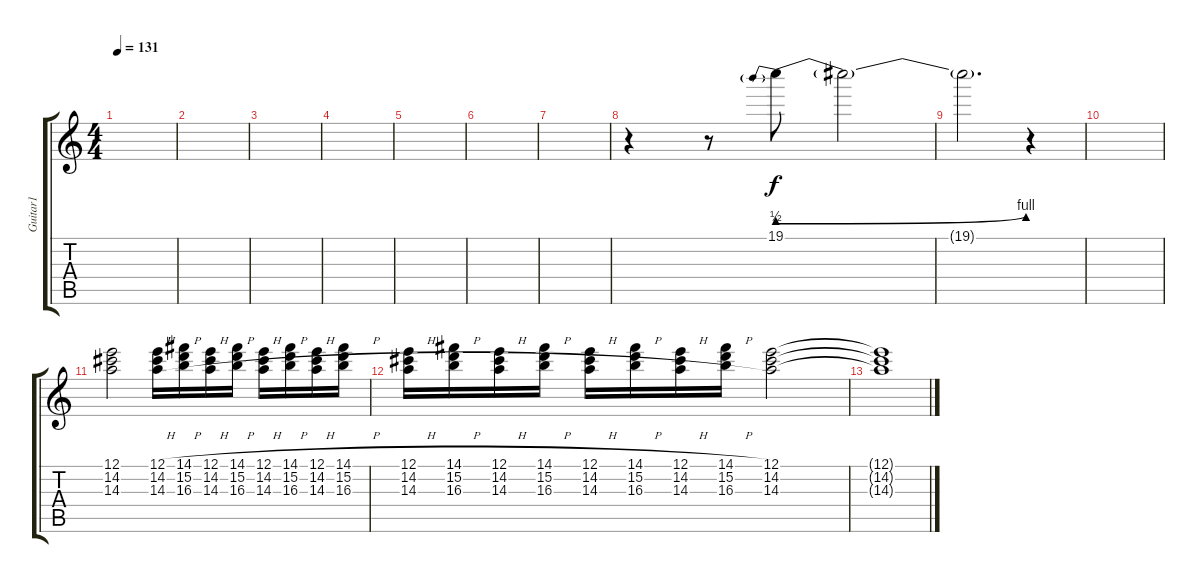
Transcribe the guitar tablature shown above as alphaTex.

\track ("Guitar1" "Guitar1") {instrument electricguitarjazz}
\staff {score tabs}
\tuning (E4 B3 G3 D3 A2 E2) {hide}
\ts (4 4)
\tempo 131
\clef g2
\ks c
|
|
|
|
|
|
|
r.4 r.8 19.1{be (prebendbend 0 2 60 4)}.8 19.1{t}.2 |
19.1{t}.2{d} r.4 |
|
(12.1 14.2 14.3).2{volume 8} (12.1{h} 14.2{h} 14.3{h}).16 (14.1{h} 15.2{h} 16.3{h}).16 (12.1{h} 14.2{h} 14.3{h}).16 (14.1{h} 15.2{h} 16.3{h}).16 (12.1{h} 14.2{h} 14.3{h}).16 (14.1{h} 15.2{h} 16.3{h}).16 (12.1{h} 14.2{h} 14.3{h}).16 (14.1{h} 15.2{h} 16.3{h}).16 |
(12.1{h} 14.2{h} 14.3{h}).16 (14.1{h} 15.2{h} 16.3{h}).16 (12.1{h} 14.2{h} 14.3{h}).16 (14.1{h} 15.2{h} 16.3{h}).16 (12.1{h} 14.2{h} 14.3{h}).16 (14.1{h} 15.2{h} 16.3{h}).16 (12.1{h} 14.2{h} 14.3{h}).16 (14.1{h} 15.2{h} 16.3{h}).16 (12.1 14.2 14.3).2 |
(12.1{t} 14.2{t} 14.3{t}).1
